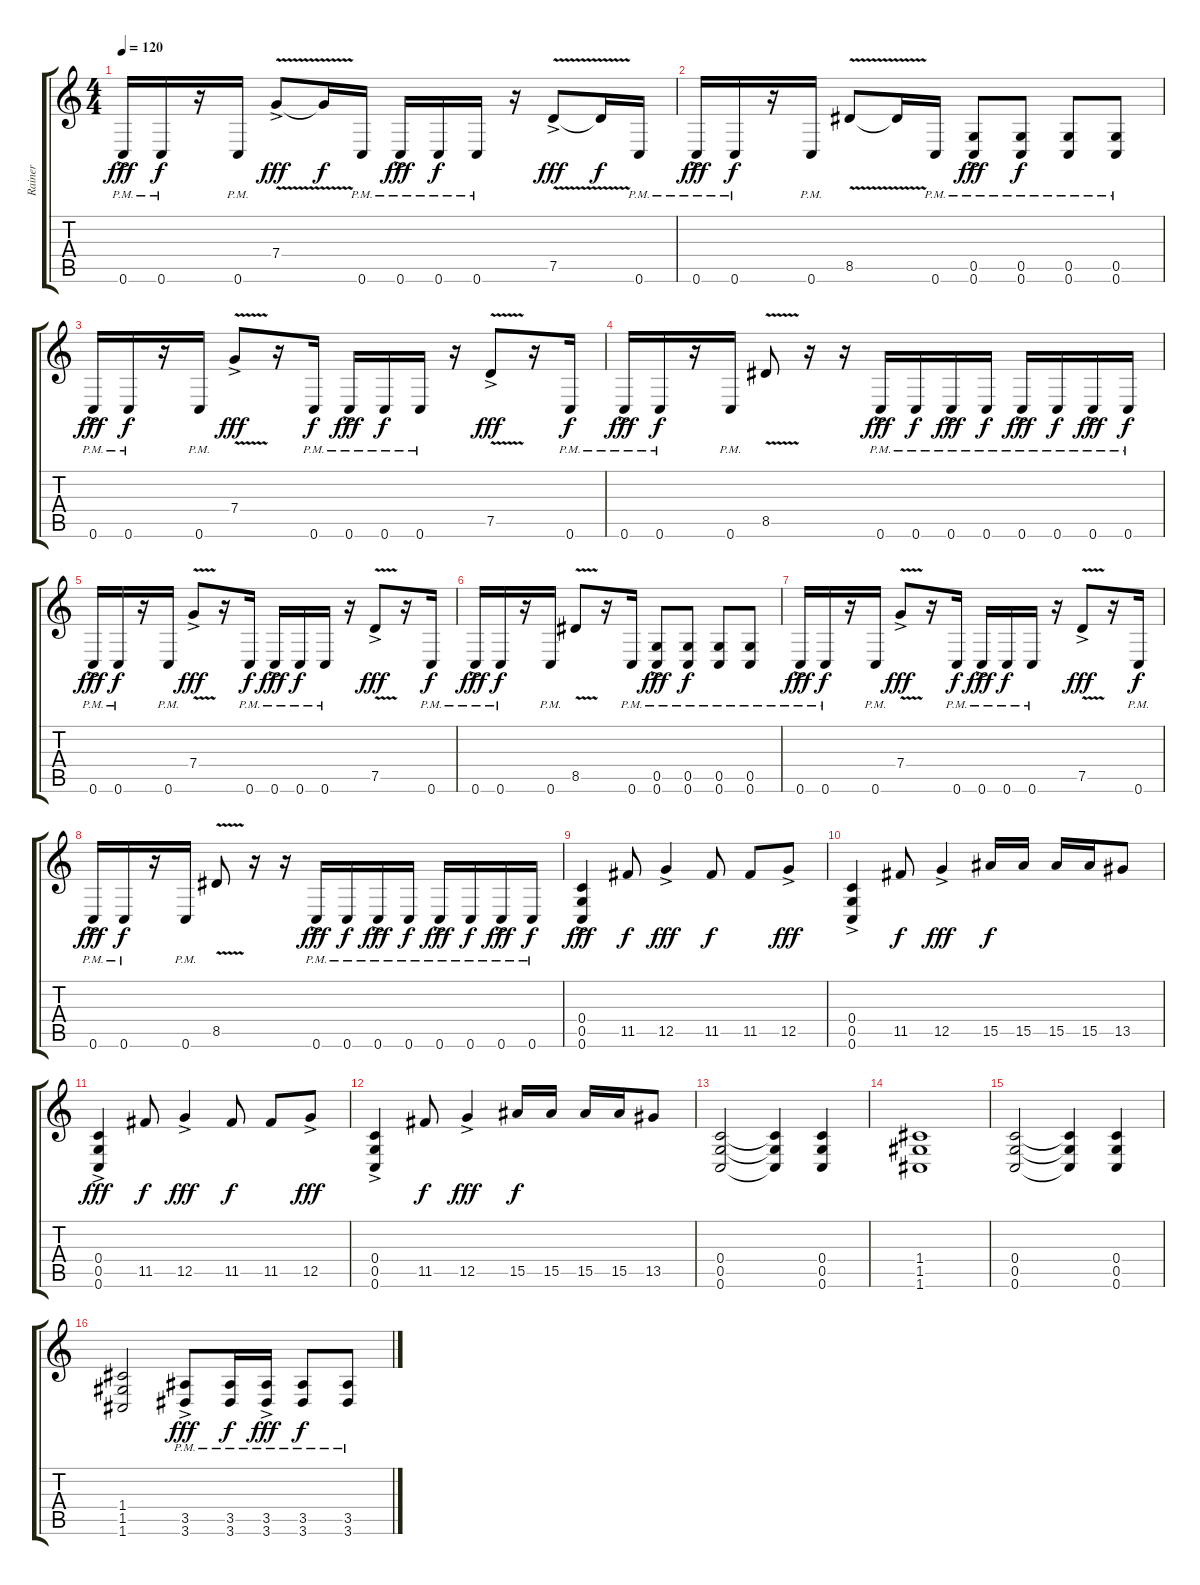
\track ("Rainer" "Rainer") {instrument distortionguitar}
\staff {score tabs}
\tuning (D4 A3 F3 C3 G2 C2) {hide}
\ts (4 4)
\tempo 120
\clef g2
\ks c
0.6{ac pm}.16{dy fff instrument distortionguitar} 0.6{pm}.16{dy f} r.16 0.6{pm}.16 7.4{v ac}.8{dy fff} 7.4{t}.16{dy f} 0.6{pm}.16 0.6{ac pm}.16{dy fff} 0.6{pm}.16{dy f} 0.6{pm}.16 r.16 7.5{v ac}.8{dy fff} 7.5{t}.16{dy f} 0.6{pm}.16 |
0.6{ac pm}.16{dy fff} 0.6{pm}.16{dy f} r.16 0.6{pm}.16 8.5{v}.8 8.5{t}.16 0.6{pm}.16 (0.5{ac pm} 0.6).8{dy fff} (0.5{pm} 0.6).8{dy f} (0.5{pm} 0.6).8 (0.5{pm} 0.6).8 |
0.6{ac pm}.16{dy fff} 0.6{pm}.16{dy f} r.16 0.6{pm}.16 7.4{v ac}.8{dy fff} r.16 0.6{pm}.16{dy f} 0.6{ac pm}.16{dy fff} 0.6{pm}.16{dy f} 0.6{pm}.16 r.16 7.5{v ac}.8{dy fff} r.16 0.6{pm}.16{dy f} |
0.6{ac pm}.16{dy fff} 0.6{pm}.16{dy f} r.16 0.6{pm}.16 8.5{v}.8 r.16 r.16 0.6{ac pm}.16{dy fff} 0.6{pm}.16{dy f} 0.6{ac pm}.16{dy fff} 0.6{pm}.16{dy f} 0.6{ac pm}.16{dy fff} 0.6{pm}.16{dy f} 0.6{ac pm}.16{dy fff} 0.6{pm}.16{dy f} |
0.6{ac pm}.16{dy fff} 0.6{pm}.16{dy f} r.16 0.6{pm}.16 7.4{v ac}.8{dy fff} r.16 0.6{pm}.16{dy f} 0.6{ac pm}.16{dy fff} 0.6{pm}.16{dy f} 0.6{pm}.16 r.16 7.5{v ac}.8{dy fff} r.16 0.6{pm}.16{dy f} |
0.6{ac pm}.16{dy fff} 0.6{pm}.16{dy f} r.16 0.6{pm}.16 8.5{v}.8 r.16 0.6{pm}.16 (0.5{ac pm} 0.6).8{dy fff} (0.5{pm} 0.6).8{dy f} (0.5{pm} 0.6).8 (0.5{pm} 0.6).8 |
0.6{ac pm}.16{dy fff} 0.6{pm}.16{dy f} r.16 0.6{pm}.16 7.4{v ac}.8{dy fff} r.16 0.6{pm}.16{dy f} 0.6{ac pm}.16{dy fff} 0.6{pm}.16{dy f} 0.6{pm}.16 r.16 7.5{v ac}.8{dy fff} r.16 0.6{pm}.16{dy f} |
0.6{ac pm}.16{dy fff} 0.6{pm}.16{dy f} r.16 0.6{pm}.16 8.5{v}.8 r.16 r.16 0.6{ac pm}.16{dy fff} 0.6{pm}.16{dy f} 0.6{ac pm}.16{dy fff} 0.6{pm}.16{dy f} 0.6{ac pm}.16{dy fff} 0.6{pm}.16{dy f} 0.6{ac pm}.16{dy fff} 0.6{pm}.16{dy f} |
(0.4 0.5 0.6{ac}).4{dy fff} 11.5.8{dy f} 12.5{ac}.4{dy fff} 11.5.8{dy f} 11.5.8 12.5{ac}.8{dy fff} |
(0.4 0.5 0.6{ac}).4 11.5.8{dy f} 12.5{ac}.4{dy fff} 15.5.16{dy f} 15.5.16 15.5.16 15.5.16 13.5.8 |
(0.4 0.5 0.6{ac}).4{dy fff} 11.5.8{dy f} 12.5{ac}.4{dy fff} 11.5.8{dy f} 11.5.8 12.5{ac}.8{dy fff} |
(0.4 0.5 0.6{ac}).4 11.5.8{dy f} 12.5{ac}.4{dy fff} 15.5.16{dy f} 15.5.16 15.5.16 15.5.16 13.5.8 |
(0.4 0.5 0.6).2 (0.4{t} 0.5{t} 0.6{t}).4 (0.4 0.5 0.6).4 |
(1.4 1.5 1.6).1 |
(0.4 0.5 0.6).2 (0.4{t} 0.5{t} 0.6{t}).4 (0.4 0.5 0.6).4 |
(1.4 1.5 1.6).2 (3.5{ac pm} 3.6).8{dy fff} (3.5{pm} 3.6).16{dy f} (3.5{ac pm} 3.6).16{dy fff} (3.5{pm} 3.6).8{dy f} (3.5{pm} 3.6).8
